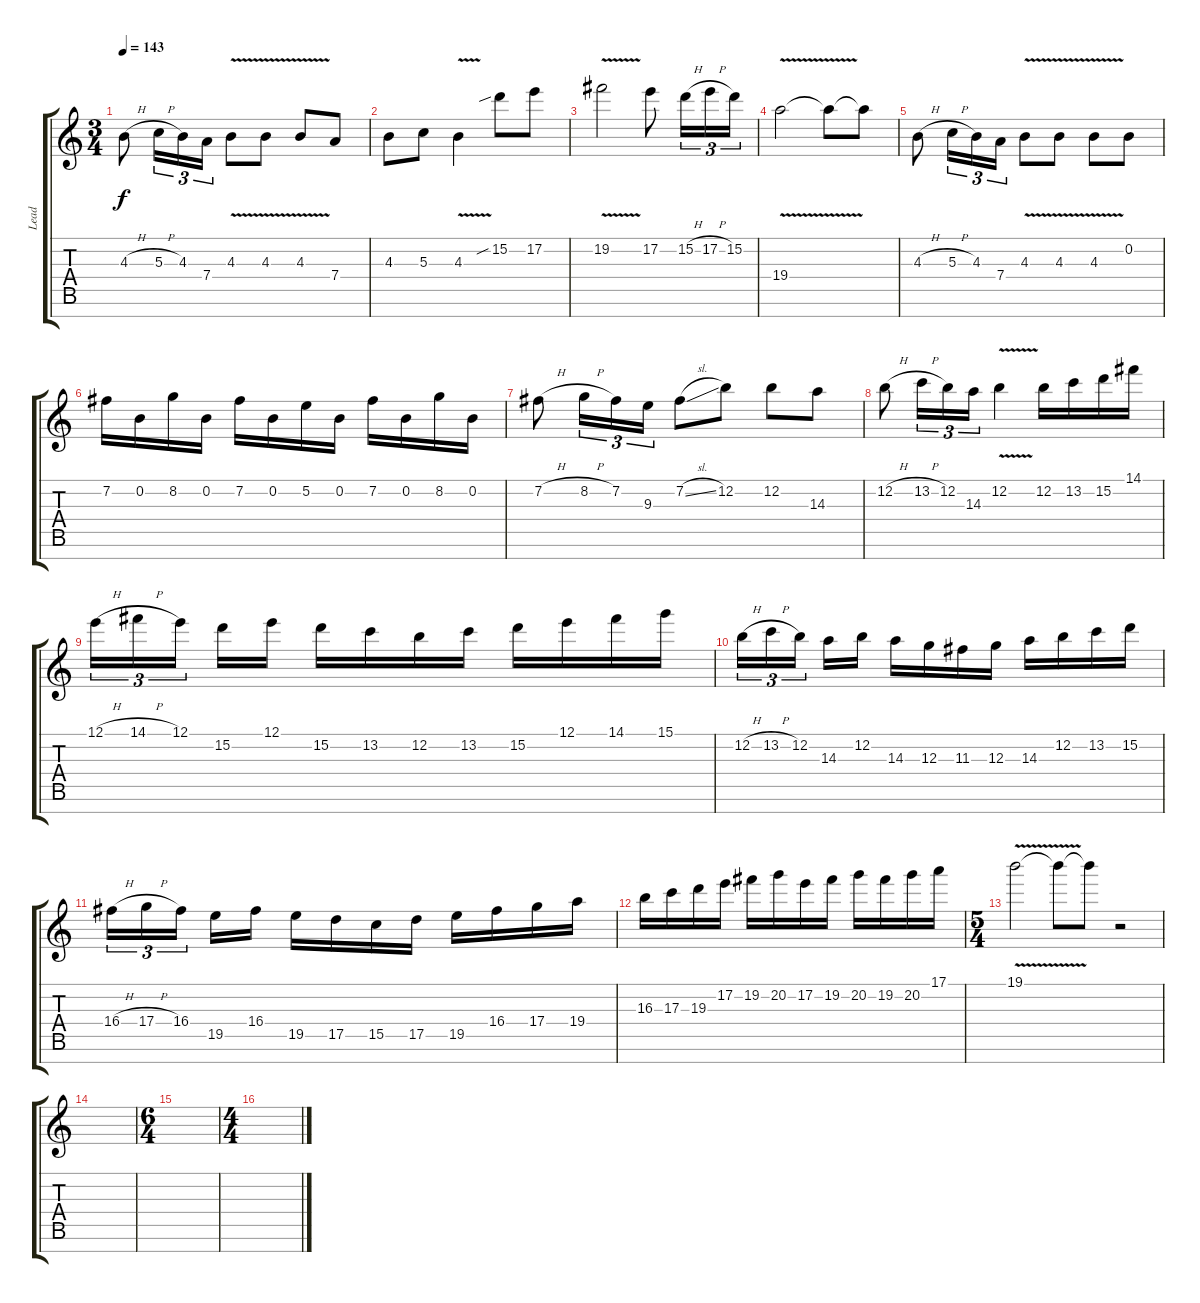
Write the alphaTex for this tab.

\track ("Lead" "Lead") {instrument distortionguitar}
\staff {score tabs}
\tuning (E4 B3 G3 D3 A2 E2 B1) {hide}
\ts (3 4)
\tempo 143
\clef g2
\ks c
4.3{h}.8{dy f} 5.3{h}.16{tu (3 2)} 4.3.16{tu (3 2)} 7.4.16{tu (3 2)} 4.3{v}.8 4.3{v}.8 4.3{v}.8 7.4.8 |
4.3.8 5.3.8 4.3{v}.4 15.2{sib}.8 17.2.8 |
19.2{v}.2 17.2.8 15.2{h}.16{tu (3 2)} 17.2{h}.16{tu (3 2)} 15.2.16{tu (3 2)} |
19.4{v}.2 19.4{t}.8 19.4{t}.8 |
4.3{h}.8 5.3{h}.16{tu (3 2)} 4.3.16{tu (3 2)} 7.4.16{tu (3 2)} 4.3{v}.8 4.3{v}.8 4.3{v}.8 0.2.8 |
7.2.16 0.2.16 8.2.16 0.2.16 7.2.16 0.2.16 5.2.16 0.2.16 7.2.16 0.2.16 8.2.16 0.2.16 |
7.2{h}.8 8.2{h}.16{tu (3 2)} 7.2.16{tu (3 2)} 9.3.16{tu (3 2)} 7.2{sl}.8 12.2.8 12.2.8 14.3.8 |
12.2{h}.8 13.2{h}.16{tu (3 2)} 12.2.16{tu (3 2)} 14.3.16{tu (3 2)} 12.2{v}.4 12.2.16 13.2.16 15.2.16 14.1.16 |
12.1{h}.16{tu (3 2)} 14.1{h}.16{tu (3 2)} 12.1.16{tu (3 2)} 15.2.16 12.1.16 15.2.16 13.2.16 12.2.16 13.2.16 15.2.16 12.1.16 14.1.16 15.1.16 |
12.2{h}.16{tu (3 2)} 13.2{h}.16{tu (3 2)} 12.2.16{tu (3 2)} 14.3.16 12.2.16 14.3.16 12.3.16 11.3.16 12.3.16 14.3.16 12.2.16 13.2.16 15.2.16 |
16.4{h}.16{tu (3 2)} 17.4{h}.16{tu (3 2)} 16.4.16{tu (3 2)} 19.5.16 16.4.16 19.5.16 17.5.16 15.5.16 17.5.16 19.5.16 16.4.16 17.4.16 19.4.16 |
16.3.16 17.3.16 19.3.16 17.2.16 19.2.16 20.2.16 17.2.16 19.2.16 20.2.16 19.2.16 20.2.16 17.1.16 |
\ts (5 4)
19.1{v}.2 19.1{t}.8 19.1{t}.8 r.2 |
|
\ts (6 4)
|
\ts (4 4)
